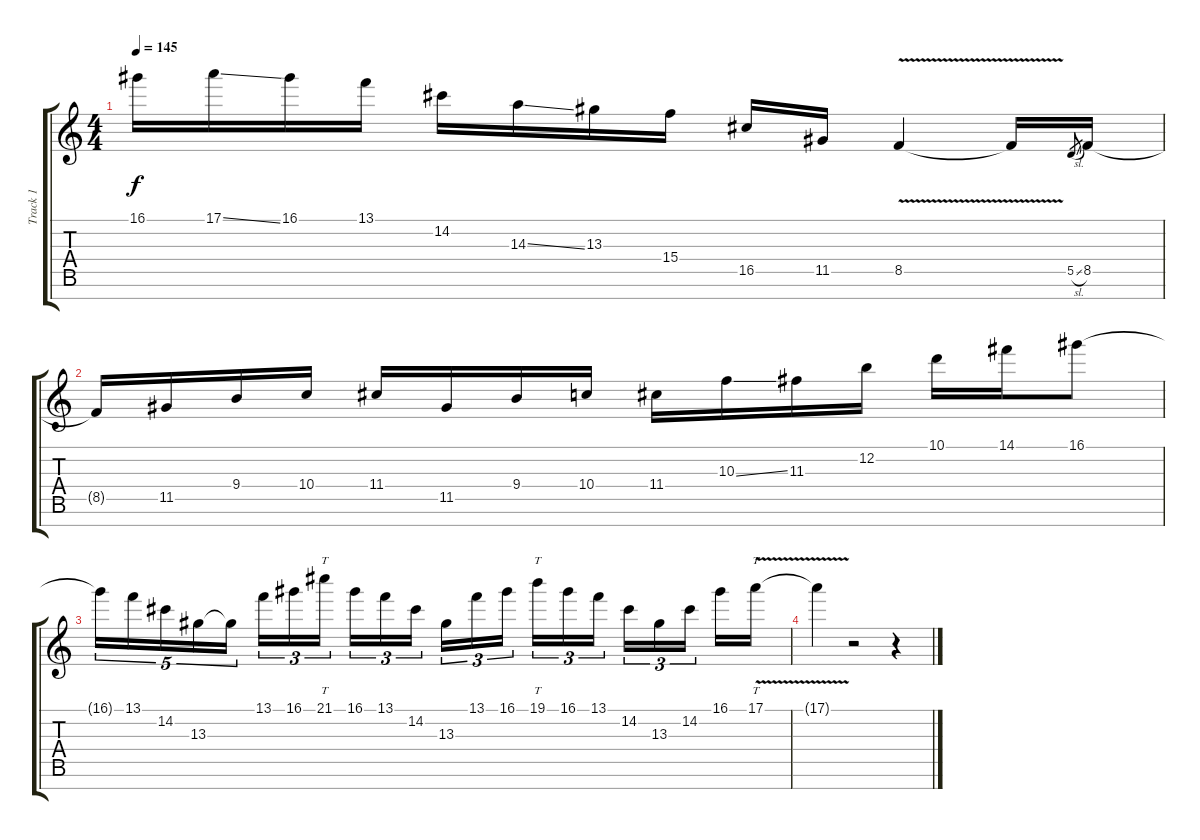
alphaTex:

\track ("Track 1" "Track 1") {instrument distortionguitar}
\staff {score tabs}
\tuning (E4 B3 G3 D3 A2 E2 B1) {hide}
\ts (4 4)
\tempo 145
\clef g2
\ks c
16.1{t}.16{dy f} 17.1{ss}.16 16.1.16 13.1.16 14.2.16 14.3{ss}.16 13.3.16 15.4.16 16.5.16 11.5.16 8.5{v}.4 8.5{t}.16 5.5{sl}.8{gr} 8.5.16 |
8.5{t}.16 11.5.16 9.4.16 10.4.16 11.4.16 11.5.16 9.4.16 10.4.16 11.4.16 10.3{ss}.16 11.3.16 12.2.16 10.1.16 14.1.16 16.1.8 |
16.1{t}.16{tu (5 4)} 13.1.16{tu (5 4)} 14.2.16{tu (5 4)} 13.3.16{tu (5 4)} 13.3{t}.16{tu (5 4)} 13.1.16{tu (3 2)} 16.1.16{tu (3 2)} 21.1.16{tt tu (3 2) beam splitsecondary} 16.1.16{tu (3 2)} 13.1.16{tu (3 2)} 14.2.16{tu (3 2)} 13.3.16{tu (3 2)} 13.1.16{tu (3 2)} 16.1.16{tu (3 2) beam splitsecondary} 19.1.16{tt tu (3 2)} 16.1.16{tu (3 2)} 13.1.16{tu (3 2)} 14.2.16{tu (3 2)} 13.3.16{tu (3 2)} 14.2.16{tu (3 2) beam splitsecondary} 16.1.16 17.1{v}.16{tt} |
17.1{t}.4 r.2 r.4
